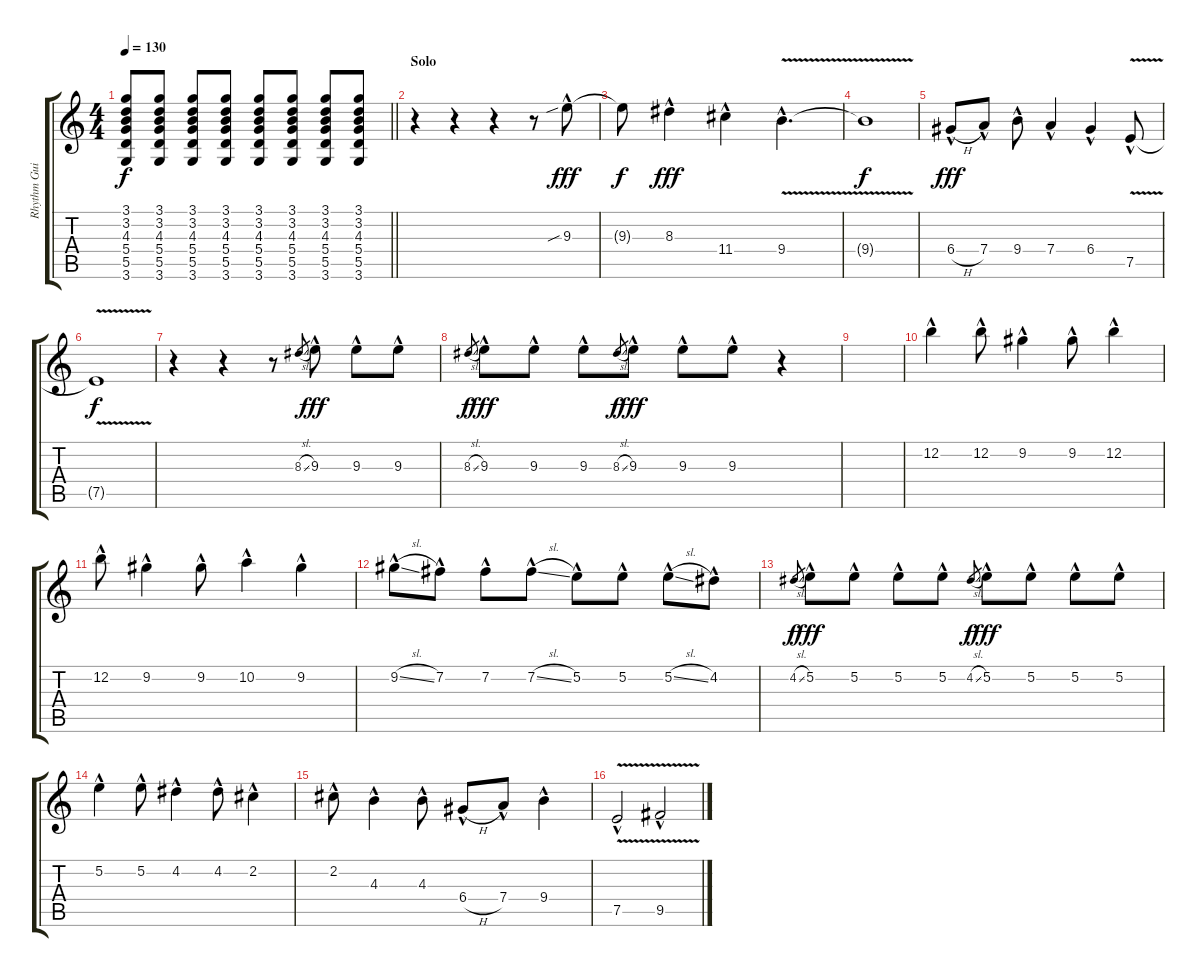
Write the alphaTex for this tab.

\track ("Rhythm Guitar" "Rhythm Gui") {instrument acousticguitarsteel}
\staff {score tabs}
\tuning (E4 B3 G3 D3 A2 E2) {hide}
\ts (4 4)
\tempo 130
\clef g2
\barLineRight lightlight
\ks c
(3.1 3.2 4.3 5.4 5.5 3.6).8{dy f} (3.1 3.2 4.3 5.4 5.5 3.6).8 (3.1 3.2 4.3 5.4 5.5 3.6).8 (3.1 3.2 4.3 5.4 5.5 3.6).8 (3.1 3.2 4.3 5.4 5.5 3.6).8 (3.1 3.2 4.3 5.4 5.5 3.6).8 (3.1 3.2 4.3 5.4 5.5 3.6).8 (3.1 3.2 4.3 5.4 5.5 3.6).8 |
\section ("" "Solo")
r.4{volume 16 instrument overdrivenguitar} r.4 r.4 r.8 9.3{sib hac}.8{dy fff} |
9.3{t}.8{dy f} 8.3{hac}.4{dy fff} 11.4{hac}.4 9.4{v hac}.4{d} |
9.4{t}.1{dy f} |
6.4{h hac}.8{dy fff} 7.4{hac}.8 9.4{hac}.8 7.4{hac}.4 6.4{hac}.4 7.5{v hac}.8 |
7.5{t}.1{dy f} |
r.4 r.4 r.8 8.3{sl}.8{gr} 9.3{hac}.8{dy fff} 9.3{hac}.8 9.3{hac}.8 |
8.3{sl}.8{gr dy f} 9.3{hac}.8{dy fff} 9.3{hac}.8 9.3{hac}.8 8.3{sl}.8{gr dy f} 9.3{hac}.8{dy fff} 9.3{hac}.8 9.3{hac}.8 r.4 |
|
12.2{hac}.4 12.2{hac}.8 9.2{hac}.4 9.2{hac}.8 12.2{hac}.4 |
12.2{hac}.8 9.2{hac}.4 9.2{hac}.8 10.2{hac}.4 9.2{hac}.4 |
9.2{sl hac}.8 7.2{hac}.8 7.2{hac}.8 7.2{sl hac}.8 5.2{hac}.8 5.2{hac}.8 5.2{sl hac}.8 4.2{hac}.8 |
4.2{sl}.8{gr dy f} 5.2{hac}.8{dy fff} 5.2{hac}.8 5.2{hac}.8 5.2{hac}.8 4.2{sl}.8{gr dy f} 5.2{hac}.8{dy fff} 5.2{hac}.8 5.2{hac}.8 5.2{hac}.8 |
5.2{hac}.4 5.2{hac}.8 4.2{hac}.4 4.2{hac}.8 2.2{hac}.4 |
2.2{hac}.8 4.3{hac}.4 4.3{hac}.8 6.4{h hac}.8 7.4{hac}.8 9.4{hac}.4 |
7.5{v hac}.2 9.5{v hac}.2
